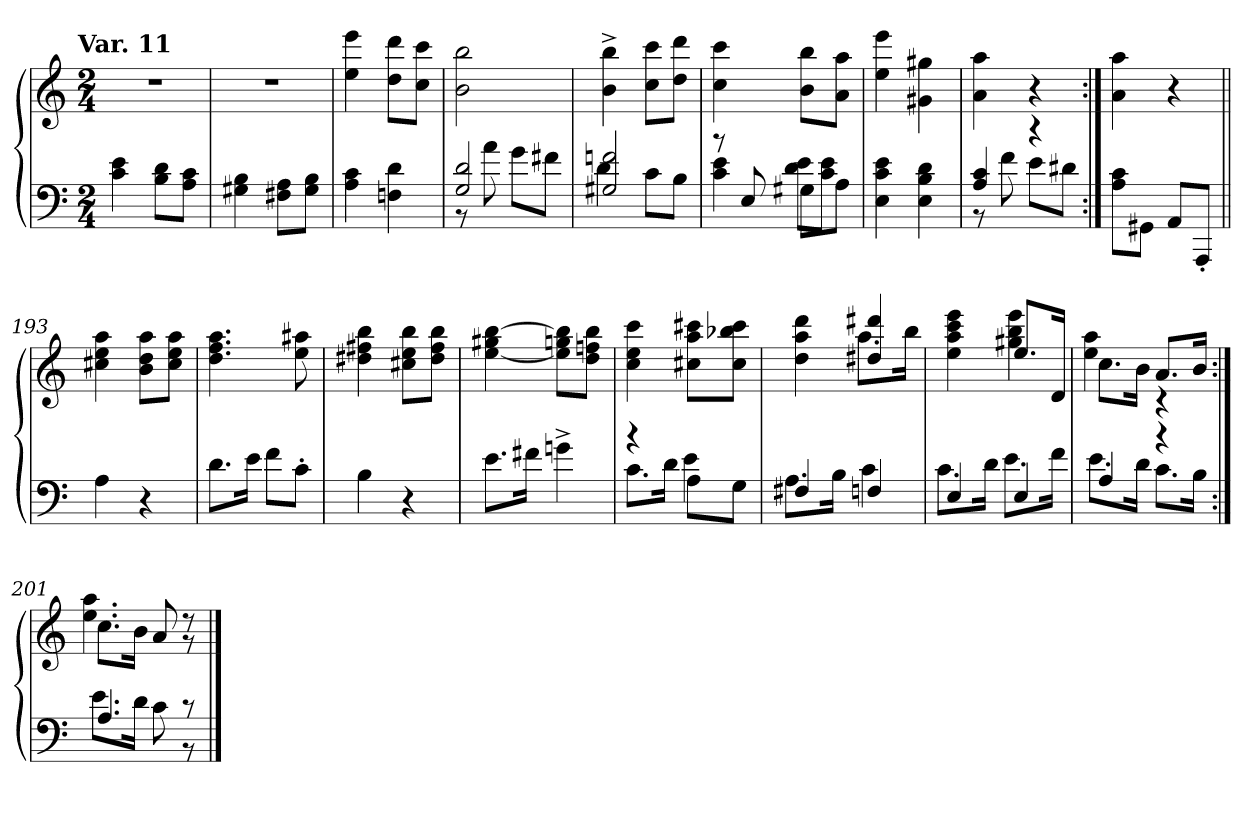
**kern	**kern
*part1	*part1
*staff2	*staff1
*clefF4	*clefG2
*k[]	*k[]
*a:	*a:
!!LO:TX:omd:t=Var. 11
*M2/4	*M2/4
*MM72	*MM72
=	=
4c 4e	2r
8B\ 8d\L	.
8A\ 8c\J	.
=185	=185
4G#X 4B	2r
8F#X\ 8A\L	.
8G#\ 8B\J	.
=186	=186
4A 4c	4ee 4eee
4Fn 4d	8dd\ 8ddd\L
.	8cc\ 8ccc\J
=187	=187
*^	*
2G 2d	8r	2b 2bb
.	8a	.
.	8g\L	.
.	8f#X\J	.
=188	=188	=188
2G#X 2fn	4d	4b^ 4bb^
.	8c\L	8cc\ 8ccc\L
.	8B\J	8dd\ 8ddd\J
=189	=189	=189
8r	4c 4e	4cc 4ccc
8E	.	.
8G#X\L	8d\ 8e\L	8b\ 8bb\L
8A\J	8c\ 8e\J	8a\ 8aa\J
*v	*v	*
=190	=190
4E 4c 4e	4ee 4eee
4E 4B 4d	4g#X 4gg#X
=191	=191
*^	*
4A 4c	8r	4a 4aa
.	8f	.
4r	8e\L	4r
.	8d#X\J	.
*v	*v	*
=192:|!	=192:|!
8A\ 8c\L	4a 4aa
8GG#X\J	.
8AA/L	4r
8AAA'/J	.
=193||	=193||
4A	4cc#X 4ee 4aa
4r	8b\ 8dd\ 8aa\L
.	8cc#\ 8ee\ 8aa\J
=194	=194
8.d\L	4.dd 4.ff 4.aa
16e\Jk	.
8f\L	.
8c'\J	8ee 8aa#X
=195	=195
4B	4dd#X 4ff#X 4bb
4r	8cc#X\ 8ee\ 8bb\L
.	8dd#\ 8ff#\ 8bb\J
=196	=196
8.e\L	[4ee 4gg#X [4bb
16f#X\Jk	.
4gn^	8ee]\ 8ggn\ 8bb]\L
.	8dd\ 8ffn\ 8bb\J
=197	=197
*^	*
4r	8.c\L	4cc 4ee 4ccc
.	16d\Jk	.
8A\L	4e	8cc#X\ 8aa\ 8ccc#X\L
8G\J	.	8cc#\ 8bb-X\ 8ccc#\J
=198	=198	=198
*	*	*^
4F#X	8.A\L	4dd 4aa 4ddd	4ryy
.	16B\Jk	.	.
4Fn	4c	4dd#X 4ddd#X	8.aa\L
.	.	.	16bb\Jk
=199	=199	=199	=199
4E	8.c\L	4ee 4aa 4ccc 4eee	4ryy
.	16d\Jk	.	.
4E	8.e\L	8.ee/L	4gg#X 4bb 4eee
.	16f\Jk	16d/Jk	.
=200	=200	=200	=200
4A	8.e\L	8.cc\L	4ee 4aa
.	16d\Jk	16b\Jk	.
4r	8.c\L	8.a/L	4r
.	16B\Jk	16b/Jk	.
=201:|!	=201:|!	=201:|!	=201:|!
4.A	8.e\L	8.cc\L	4.ee 4.aa
.	16d\Jk	16b\Jk	.
.	8c	8a	.
8r	8r	8r	8r
*v	*v	*	*
*	*v	*v
==	==
*-	*-
